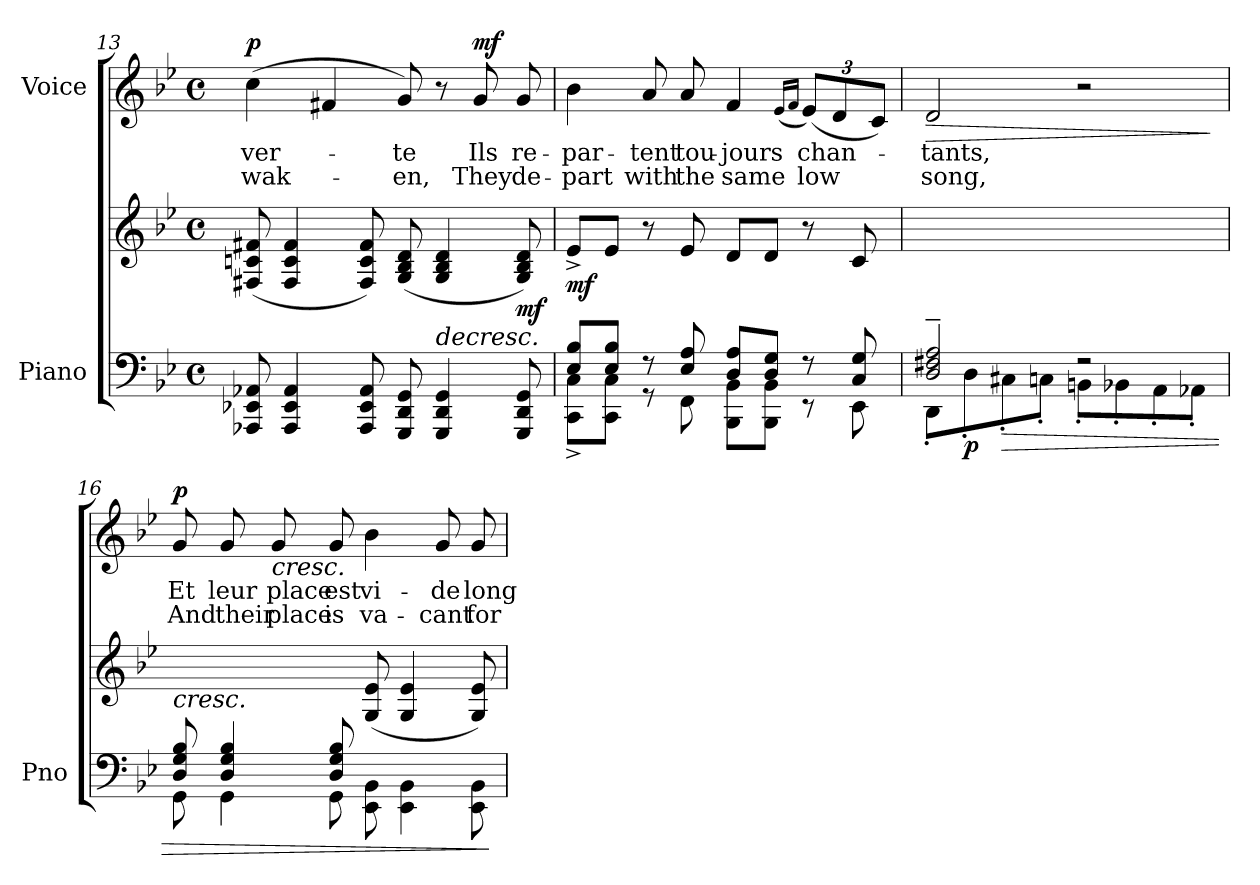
**kern	**kern	**dynam	**kern	**text	**text	**dynam
*part2	*part2	*part2	*part1	*part1	*part1	*part1
*staff3	*staff2	*staff2/3	*staff1	*staff1	*staff1	*staff1
*I"Piano	*	*	*I"Voice	*	*	*
*I'Pno	*	*	*	*	*	*
*clefF4	*clefG2	*	*clefG2	*	*	*
*k[b-e-]	*k[b-e-]	*	*k[b-e-]	*	*	*
*M4/4	*M4/4	*	*M4/4	*	*	*
*met(c)	*met(c)	*	*met(c)	*	*	*
=13	=13	=13	=13	=13	=13	=13
!	!	!	!	!	!	!LO:DY:b
8AAA-X/ 8EE-X/ 8AA-X/	(8F#X/ 8cn/ 8f#X/	.	(4cc\	-ver-	-wak-	p
4AAA-/ 4EE-/ 4AA-/	4F#/ 4c/ 4f#/	.	.	.	.	.
.	.	.	4f#X/	.	.	.
8AAA-/ 8EE-/ 8AA-/	8F#/ 8c/ 8f#/)	.	.	.	.	.
8GGG/ 8DD/ 8GG/	(8G/ 8B-/ 8d/	.	8g/)	-te	-en,	.
!	!	!LO:HP:b	!	!	!	!
4GGG/ 4DD/ 4GG/	4G/ 4B-/ 4d/	>	8r	.	.	.
!	!	!	!	!	!	!LO:DY:b
.	.	.	8g/	Ils	They	mf
!	!	!LO:DY:b	!	!	!	!
8GGG/ 8DD/ 8GG/	8G/ 8B-/ 8d/)	mf	8g/	re-	de-	.
.	.	]	.	.	.	.
=14	=14	=14	=14	=14	=14	=14
*^	*	*	*	*	*	*
!	!	!	!LO:DY:b	!	!	!	!
8E-/ 8B-/L	8CC\^ 8C\^L	8e-^>/L	mf	4b-\	-par-	-part	.
8E-/ 8B-/J	8CC\ 8C\J	8e-/J	.	.	.	.	.
8r	8r	8r	.	8a/	-tent	with	.
8E-/ 8A/	8FF\	8e-/	.	8a/	tou-	the	.
8D/ 8A/L	8BBB-\ 8BB-\L	8d/L	.	4f/	-jours	same	.
8D/ 8G/J	8BBB-\ 8BB-\J	8d/J	.	.	.	.	.
.	.	.	.	(16qe-/LL	.	.	.
.	.	.	.	16qf/JJ	.	.	.
*	*	*	*	*Xbrackettup	*	*	*
8r	8r	8r	.	(12e-/L)	chan-	low	.
.	.	.	.	12d/	.	.	.
8C/ 8G/	8EE-\	8c/	.	.	.	.	.
.	.	.	.	12c/J)	.	.	.
=15	=15	=15	=15	=15	=15	=15	=15
!	!	!	!	!	!	!	!LO:HP:b
2D/~ 2F#X/~ 2A/~	8DD'\L	1ryy	.	2d/	-tants,	song,	>
!	!	!	!LO:DY:b=2	!	!	!	!
.	8D'\	.	p	.	.	.	.
!	!	!	!LO:HP:b=2	!	!	!	!
.	8C#X'\	.	>	.	.	.	.
.	8Cn'\J	.	.	.	.	.	.
2r	8BBn'\L	.	.	2r	.	.	.
.	8BB-X'\	.	.	.	.	.	.
.	8AA'\	.	.	.	.	.	.
.	8AA-X'\J	.	.	.	.	.	.
*v	*v	*	*	*	*	*	*
.	.	.	.	.	.	]
=16	=16	=16	=16	=16	=16	=16
*^	*	*	*	*	*	*
!	!	!LO:TX:b:i:t=cresc.	!	!	!	!	!
!	!	!	!	!	!	!	!LO:DY:b
8D/ 8G/ 8B-/	8GG\	2ryy	.	8g/	Et	And	p
4D/ 4G/ 4B-/	4GG\	.	.	8g/	leur	their	.
!	!	!	!	!LO:TX:b:i:t=cresc.	!	!	!
.	.	.	.	8g/	place	place	.
8D/ 8G/ 8B-/	8GG\	.	.	8g/	est	is	.
2ryy	8EE-\ 8BB-\	(8G/ 8e-/	.	4b-\	vi-	va-	.
.	4EE-\ 4BB-\	4G/ 4e-/	.	.	.	.	.
.	.	.	.	8g/	-de	-cant	.
.	8EE-\ 8BB-\	8G/ 8e-/)	.	8g/	long-	for	.
*v	*v	*	*	*	*	*	*
.	.	]	.	.	.	.
=	=	=	=	=	=	=
*-	*-	*-	*-	*-	*-	*-
